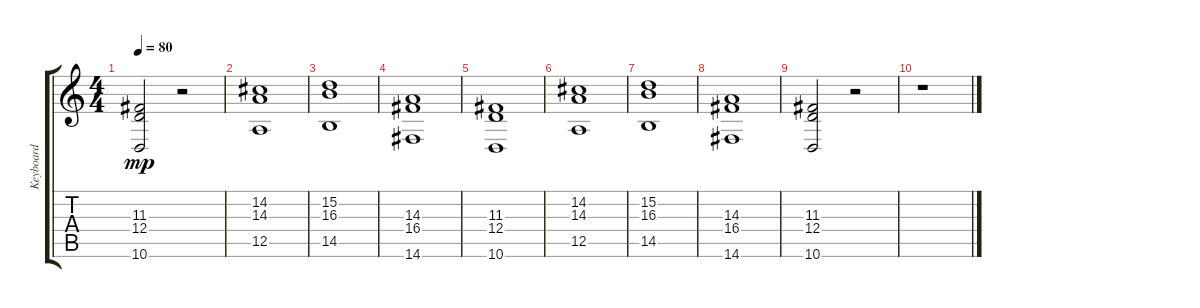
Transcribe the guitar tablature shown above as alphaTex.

\track ("Keyboard" "Keyboard") {instrument pad4choir}
\staff {score tabs}
\tuning (E4 B3 G3 D3 A2 E2) {hide}
\ts (4 4)
\tempo 80
\clef g2
\ks c
(11.3 12.4 10.6).2{dy mp} r.2 |
(14.2 14.3 12.5).1 |
(15.2 16.3 14.5).1 |
(14.3 16.4 14.6).1 |
(11.3 12.4 10.6).1 |
(14.2 14.3 12.5).1 |
(15.2 16.3 14.5).1 |
(14.3 16.4 14.6).1 |
(11.3 12.4 10.6).2 r.2 |
r.1
